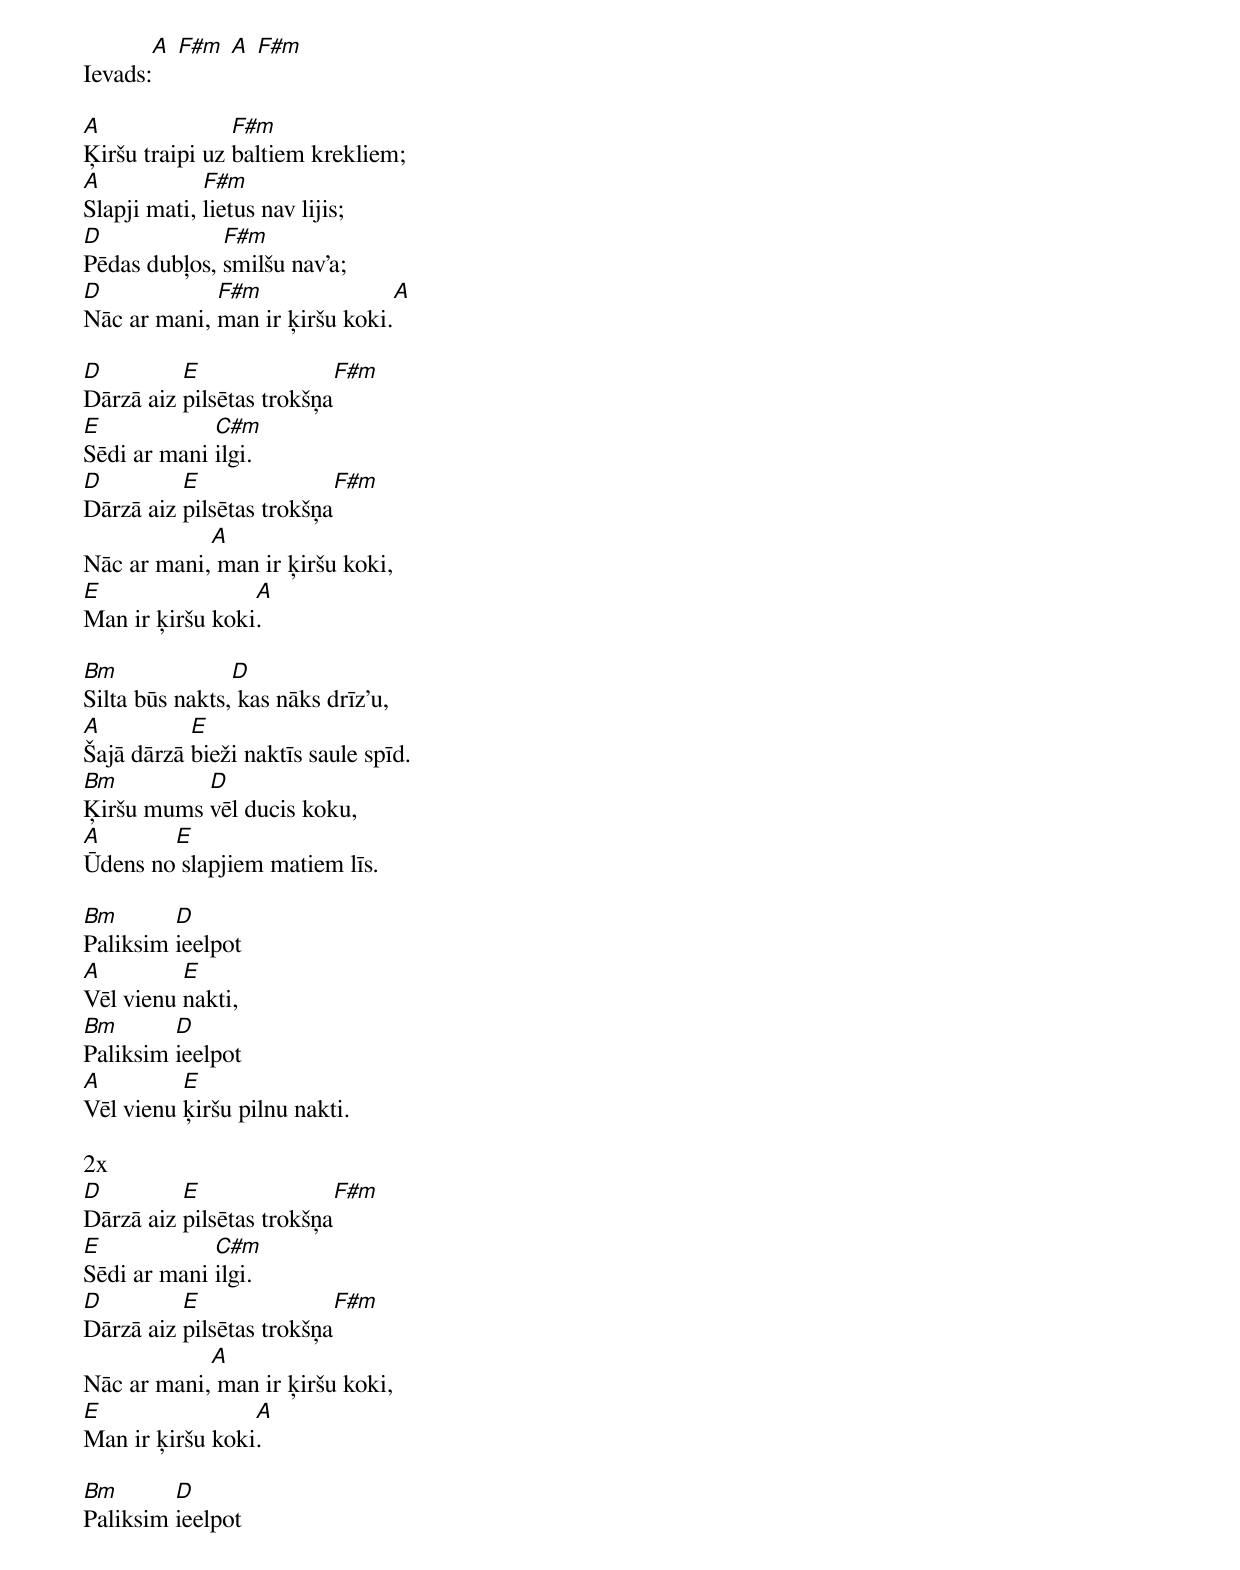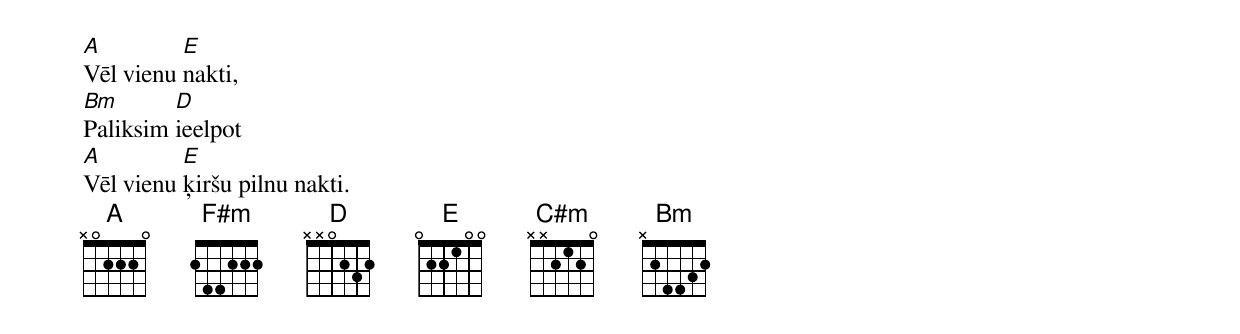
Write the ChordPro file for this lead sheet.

Ievads:[A] [F#m] [A] [F#m]

[A]Ķiršu traipi uz [F#m]baltiem krekliem;
[A]Slapji mati, [F#m]lietus nav lijis;
[D]Pēdas dubļos, [F#m]smilšu nav'a;
[D]Nāc ar mani, [F#m]man ir ķiršu koki.[A]

[D]Dārzā aiz [E]pilsētas trokšņa[F#m]
[E]Sēdi ar mani [C#m]ilgi.
[D]Dārzā aiz [E]pilsētas trokšņa[F#m]
Nāc ar mani,[A] man ir ķiršu koki,
[E]Man ir ķiršu koki[A].

[Bm]Silta būs nakts,[D] kas nāks drīz'u,
[A]Šajā dārzā [E]bieži naktīs saule spīd.
[Bm]Ķiršu mums [D]vēl ducis koku,
[A]Ūdens no[E] slapjiem matiem līs.

[Bm]Paliksim [D]ieelpot
[A]Vēl vienu [E]nakti,
[Bm]Paliksim [D]ieelpot
[A]Vēl vienu [E]ķiršu pilnu nakti.

2x
[D]Dārzā aiz [E]pilsētas trokšņa[F#m]
[E]Sēdi ar mani [C#m]ilgi.
[D]Dārzā aiz [E]pilsētas trokšņa[F#m]
Nāc ar mani,[A] man ir ķiršu koki,
[E]Man ir ķiršu koki[A].

[Bm]Paliksim [D]ieelpot
[A]Vēl vienu [E]nakti,
[Bm]Paliksim [D]ieelpot
[A]Vēl vienu [E]ķiršu pilnu nakti.
